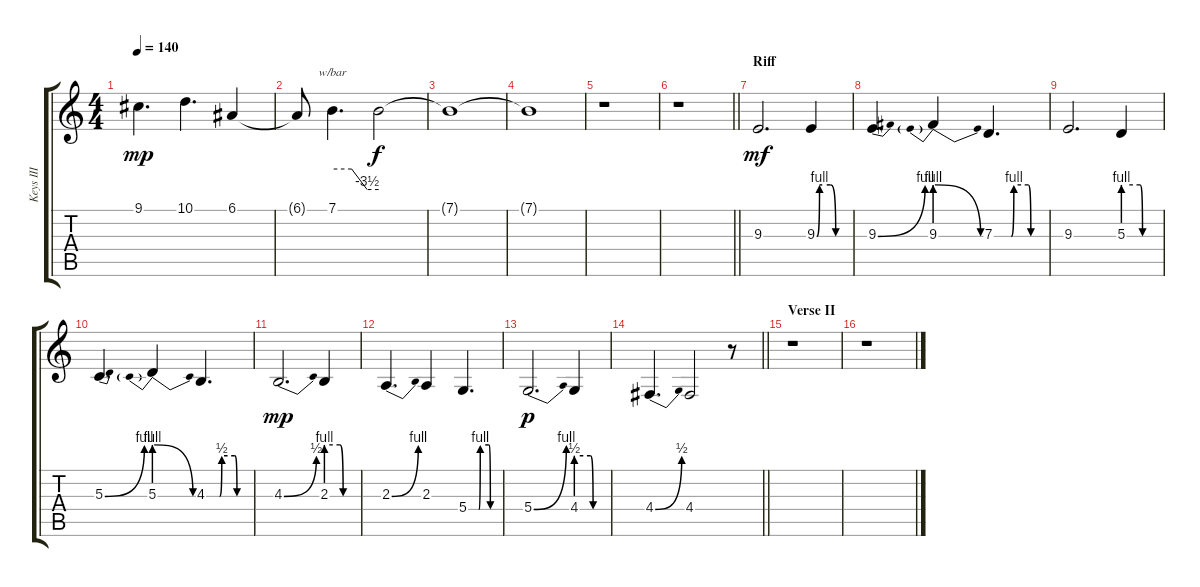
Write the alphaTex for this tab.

\track ("Keys III" "Keys III") {instrument fx5brightness}
\staff {score tabs}
\tuning (E4 B3 G3 D3 A2 E2) {hide}
\ts (4 4)
\tempo 140
\clef g2
\ks c
9.1.4{d dy mp} 10.1.4{d} 6.1.4 |
6.1{t}.8 7.1.4{d tbe (custom default 0 0 25 0 45 -14 60 -14)} 7.1{t}.2{dy f} |
7.1{t}.1 |
7.1{t}.1 |
r.1 |
\barLineRight lightlight
r.1 |
\section ("" "Riff")
9.3.2{d dy mf} 9.3{be (custom 0 0 5 4 10 4 25 4 35 0 60 0)}.4 |
9.3{be (bend 0 0 60 4)}.4{d} 9.3{be (prebendrelease 0 4 60 0)}.4 7.3{be (custom 0 0 20 0 23 4 40 4 43 0 45 0 60 0)}.4{d} |
9.3.2{d} 5.3{be (custom 0 4 28 4 32 0 60 0)}.4 |
5.3{be (bend 0 0 60 4)}.4{d} 5.3{be (prebendrelease 0 4 60 0)}.4 4.3{be (custom 0 0 18 0 21 2 39 2 42 0 60 0)}.4{d} |
4.3{be (bend 0 0 60 2)}.2{d dy mp} 2.3{be (custom 0 4 27 4 33 0 60 0)}.4 |
2.3{be (bend 0 0 60 4)}.4{d} 2.3.4 5.4{be (custom 0 0 20 0 23 4 40 4 43 0 45 0 60 0)}.4{d} |
5.4{be (bend 0 0 60 4)}.2{d dy p} 4.4{be (custom 0 2 28 2 33 0 60 0)}.4 |
\barLineRight lightlight
4.4{be (bend 0 0 60 2)}.4{d} 4.4.2 r.8 |
\section ("" "Verse II")
r.1 |
r.1
